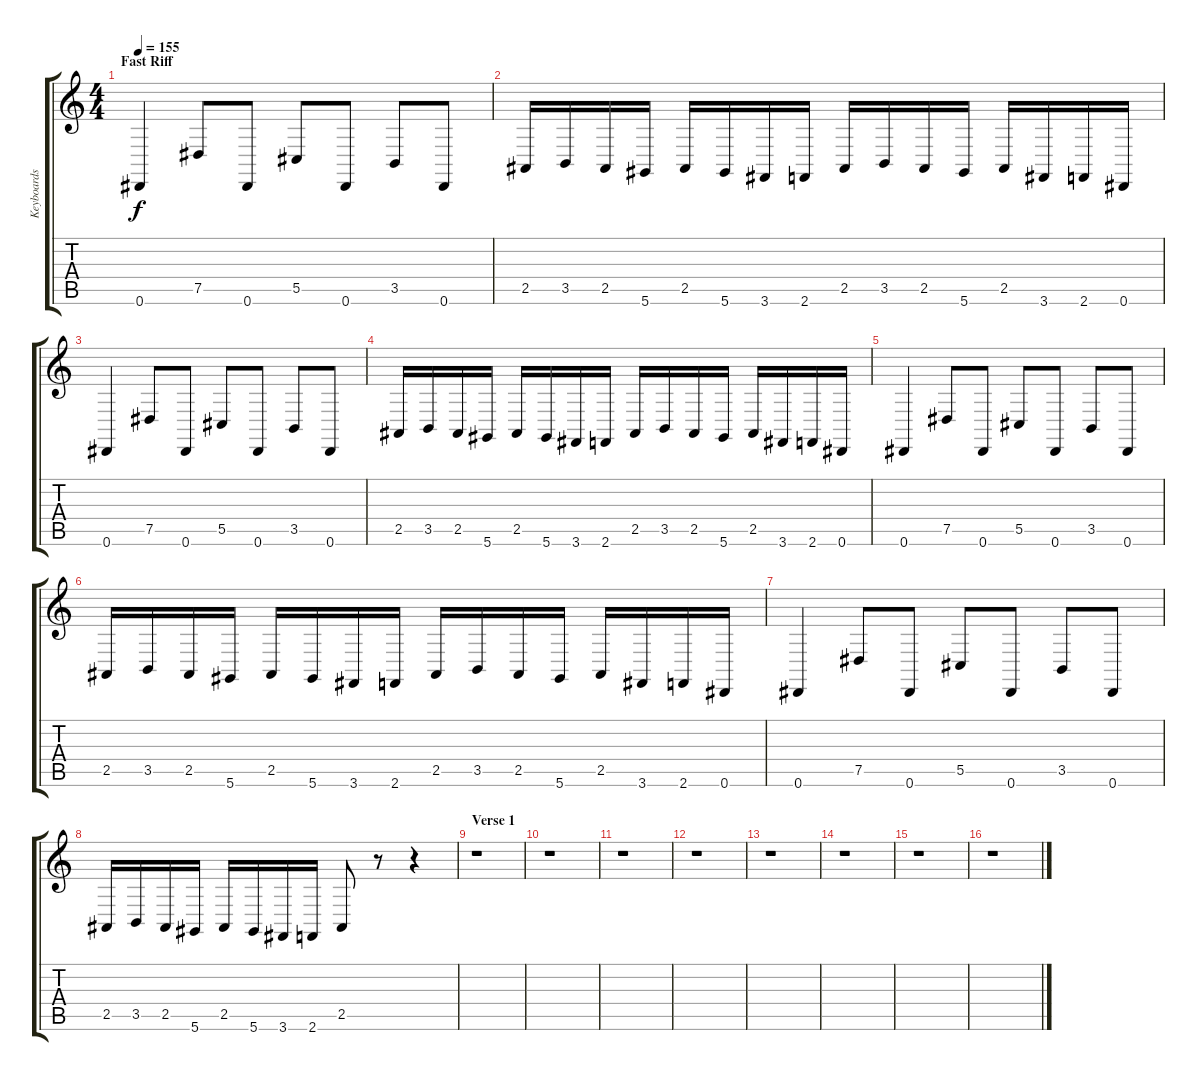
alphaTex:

\track ("Keyboards" "Keyboards") {instrument harpsichord}
\staff {score tabs}
\tuning (Eb4 Bb3 Gb3 Db3 Ab2 Eb2) {hide}
\ts (4 4)
\section ("" "Fast Riff")
\tempo 155
\clef g2
\ks c
0.6.4{dy f instrument stringensemble1} 7.5.8 0.6.8 5.5.8 0.6.8 3.5.8 0.6.8 |
2.5.16 3.5.16 2.5.16 5.6.16 2.5.16 5.6.16 3.6.16 2.6.16 2.5.16 3.5.16 2.5.16 5.6.16 2.5.16 3.6.16 2.6.16 0.6.16 |
0.6.4 7.5.8 0.6.8 5.5.8 0.6.8 3.5.8 0.6.8 |
2.5.16 3.5.16 2.5.16 5.6.16 2.5.16 5.6.16 3.6.16 2.6.16 2.5.16 3.5.16 2.5.16 5.6.16 2.5.16 3.6.16 2.6.16 0.6.16 |
0.6.4 7.5.8 0.6.8 5.5.8 0.6.8 3.5.8 0.6.8 |
2.5.16 3.5.16 2.5.16 5.6.16 2.5.16 5.6.16 3.6.16 2.6.16 2.5.16 3.5.16 2.5.16 5.6.16 2.5.16 3.6.16 2.6.16 0.6.16 |
0.6.4 7.5.8 0.6.8 5.5.8 0.6.8 3.5.8 0.6.8 |
2.5.16 3.5.16 2.5.16 5.6.16 2.5.16 5.6.16 3.6.16 2.6.16 2.5.8 r.8 r.4 |
\section ("" "Verse 1")
r.1 |
r.1 |
r.1 |
r.1 |
r.1 |
r.1 |
r.1 |
r.1
